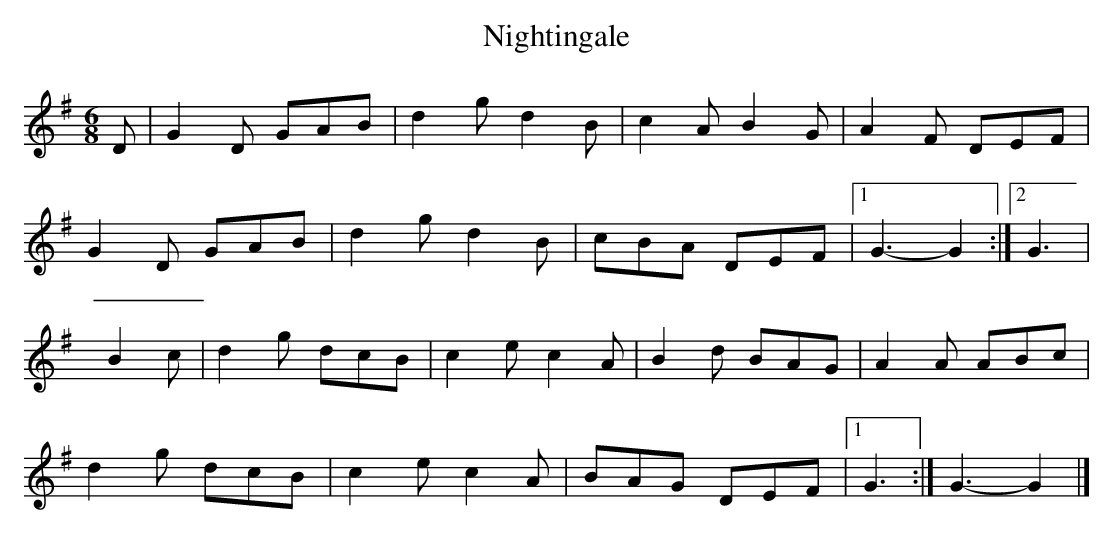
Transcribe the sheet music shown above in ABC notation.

X:1
T: Nightingale
M: 6/8
L: 1/8
K: G
D | G2D GAB | d2g d2B | c2A B2G | A2F DEF |
G2D GAB | d2gd2B | cBA DEF |1 G3-G2 :|2 G3|
B2c | d2g dcB | c2e c2A | B2d BAG | A2A ABc |
d2g dcB | c2e c2A | BAG DEF |1G3 :| G3-G2 |]
